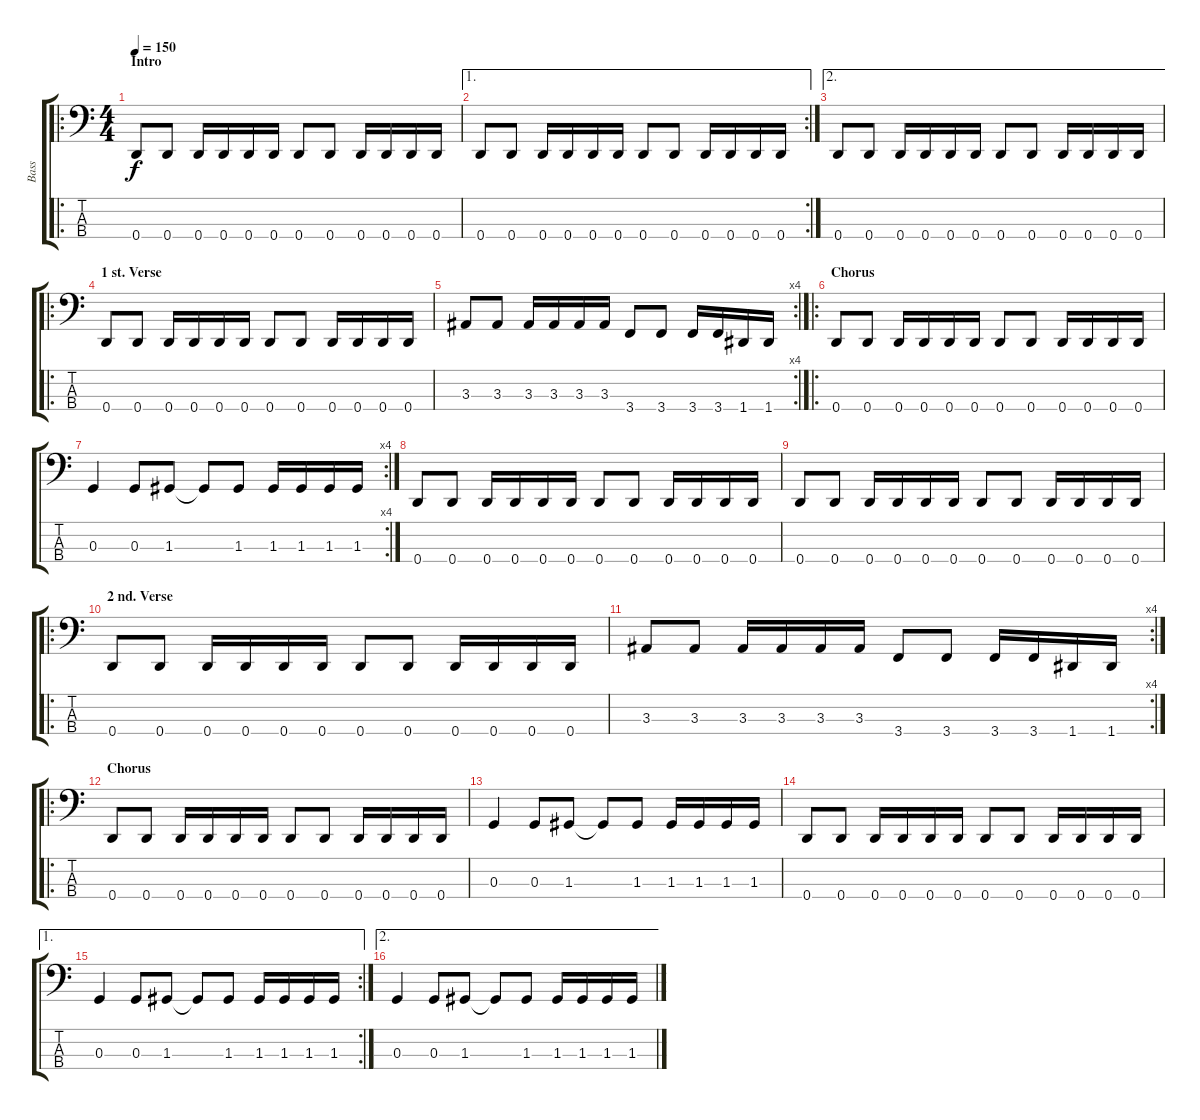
\track ("Bass" "Bass") {instrument electricbasspick}
\staff {score tabs}
\tuning (F2 C2 G1 D1) {hide}
\ro
\ts (4 4)
\section ("" "Intro")
\tempo 150
\clef f4
\ks c
0.4.8{dy f instrument electricbasspick} 0.4.8 0.4.16 0.4.16 0.4.16 0.4.16 0.4.8 0.4.8 0.4.16 0.4.16 0.4.16 0.4.16 |
\ae 1
\rc 2
0.4.8 0.4.8 0.4.16 0.4.16 0.4.16 0.4.16 0.4.8 0.4.8 0.4.16 0.4.16 0.4.16 0.4.16 |
\ae 2
0.4.8 0.4.8 0.4.16 0.4.16 0.4.16 0.4.16 0.4.8 0.4.8 0.4.16 0.4.16 0.4.16 0.4.16 |
\ro
\section ("" "1 st. Verse")
0.4.8 0.4.8 0.4.16 0.4.16 0.4.16 0.4.16 0.4.8 0.4.8 0.4.16 0.4.16 0.4.16 0.4.16 |
\rc 4
3.3.8 3.3.8 3.3.16 3.3.16 3.3.16 3.3.16 3.4.8 3.4.8 3.4.16 3.4.16 1.4.16 1.4.16 |
\ro
\section ("" "Chorus")
0.4.8 0.4.8 0.4.16 0.4.16 0.4.16 0.4.16 0.4.8 0.4.8 0.4.16 0.4.16 0.4.16 0.4.16 |
\rc 4
0.3.4 0.3.8 1.3.8 1.3{t}.8 1.3.8 1.3.16 1.3.16 1.3.16 1.3.16 |
0.4.8 0.4.8 0.4.16 0.4.16 0.4.16 0.4.16 0.4.8 0.4.8 0.4.16 0.4.16 0.4.16 0.4.16 |
0.4.8 0.4.8 0.4.16 0.4.16 0.4.16 0.4.16 0.4.8 0.4.8 0.4.16 0.4.16 0.4.16 0.4.16 |
\ro
\section ("" "2 nd. Verse")
0.4.8 0.4.8 0.4.16 0.4.16 0.4.16 0.4.16 0.4.8 0.4.8 0.4.16 0.4.16 0.4.16 0.4.16 |
\rc 4
3.3.8 3.3.8 3.3.16 3.3.16 3.3.16 3.3.16 3.4.8 3.4.8 3.4.16 3.4.16 1.4.16 1.4.16 |
\ro
\section ("" "Chorus")
0.4.8 0.4.8 0.4.16 0.4.16 0.4.16 0.4.16 0.4.8 0.4.8 0.4.16 0.4.16 0.4.16 0.4.16 |
0.3.4 0.3.8 1.3.8 1.3{t}.8 1.3.8 1.3.16 1.3.16 1.3.16 1.3.16 |
0.4.8 0.4.8 0.4.16 0.4.16 0.4.16 0.4.16 0.4.8 0.4.8 0.4.16 0.4.16 0.4.16 0.4.16 |
\ae 1
\rc 2
0.3.4 0.3.8 1.3.8 1.3{t}.8 1.3.8 1.3.16 1.3.16 1.3.16 1.3.16 |
\ae 2
0.3.4 0.3.8 1.3.8 1.3{t}.8 1.3.8 1.3.16 1.3.16 1.3.16 1.3.16
